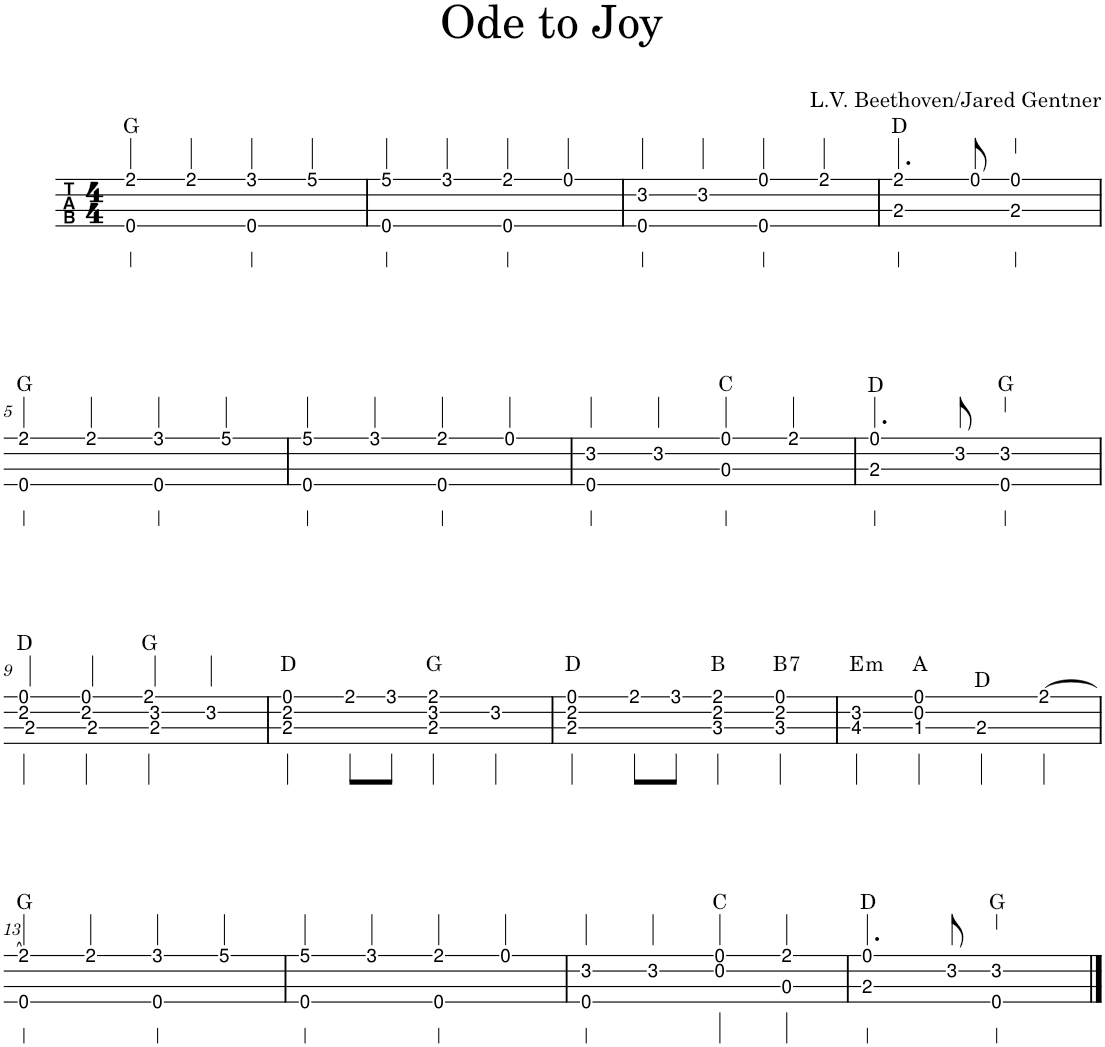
**kern	**harte
*part1	*part1
*staff1	*
*I"Guitar	*
*I'Guit.	*
*stria4	*
*	*
*k[f#]	*
*M4/4	*
=1	=1
*^	*
4f#/	2D\	G:maj
4f#/	.	.
4g/	2D\	.
4a/	.	.
=2	=2	=2
4a/	2D\	.
4g/	.	.
4f#/	2D\	.
4e/	.	.
=3	=3	=3
4d/	2D\	.
4d/	.	.
4e/	2D\	.
4f#/	.	.
=4	=4	=4
4.f#/	2A\	D:maj
8e/	.	.
2e/	2A\	.
!!LO:LB:g=z	!!
=5	=5	=5
!LO:TX:a:t=G	!	!
4f#/	2D\	.
4f#/	.	.
4g/	2D\	.
4a/	.	.
=6	=6	=6
4a/	2D\	.
4g/	.	.
4f#/	2D\	.
4e/	.	.
=7	=7	=7
4d/	2D\	.
4d/	.	.
!LO:TX:a:t=C	!	!
4e/	2G\	.
4f#/	.	.
=8	=8	=8
4.e/	2A\	D:maj
8d/	.	.
2d/	2D\	G:maj
!!LO:LB:g=z	!!
=9	=9	=9
4A/	4c#\ 4e\	D:maj
4A/	4c#\ 4e\	.
4A/ 4d/	4f#\	G:maj
4d/	4ryy	.
*v	*v	*
=10	=10
4A\ 4c#\ 4e\	D:maj
8f#\L	.
8g\J	.
4A\ 4d\ 4f#\	G:maj
4d\	.
=11	=11
4A\ 4c#\ 4e\	D:maj
8f#\L	.
8g\J	.
4A#\ 4c#\ 4f#\	B:maj
!	!LO:H:kt=7
4A#\ 4c#\ 4e\	B:7
=12	=12
!	!LO:H:kt=m
4B\ 4d\	E:min
4G#\ 4B\ 4e\	A:maj
!LO:TX:a:t=D	!
4A\	.
[4f#\	.
!!LO:LB:g=z
=13	=13
*^	*
4f#/]	2D\	G:maj
4f#/	.	.
4g/	2D\	.
4a/	.	.
=14	=14	=14
4a/	2D\	.
4g/	.	.
4f#/	2D\	.
4e/	.	.
=15	=15	=15
4d/	2D\	.
4d/	.	.
!LO:TX:a:t=C	!	!
4e/	4B\	.
4f#/	4G\	.
=16	=16	=16
!LO:TX:a:t=D	!	!
4.e/	2A\	.
8d/	.	.
2d/	2D\	G:maj
*v	*v	*
==	==
*-	*-
